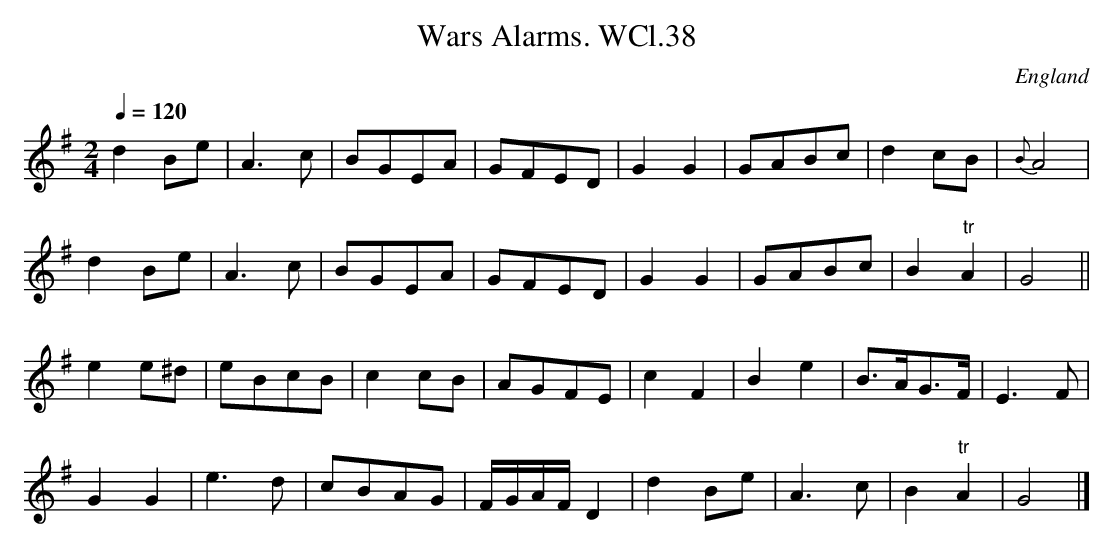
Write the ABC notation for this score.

X:1
T:Wars Alarms. WCl.38
M:2/4
L:1/8
Q:1/4=120
O:England
W:
notC:In a different hand
K:G major
d2Be|A3c|BGEA|GFED|G2G2|GABc|d2 cB|{B}A4|!
d2 Be|A3c|BGEA|GFED|G2G2|GABc|B2"tr"A2|G4||!
e2 e^d|eBcB|c2 cB|AGFE|c2 F2|B2 e2|B>AG>F|E3F|!
G2 G2|e3 d|cBAG|F/2G/2A/2F/2 D2|d2 Be|A3 c|B2"tr"A2|G4|]
